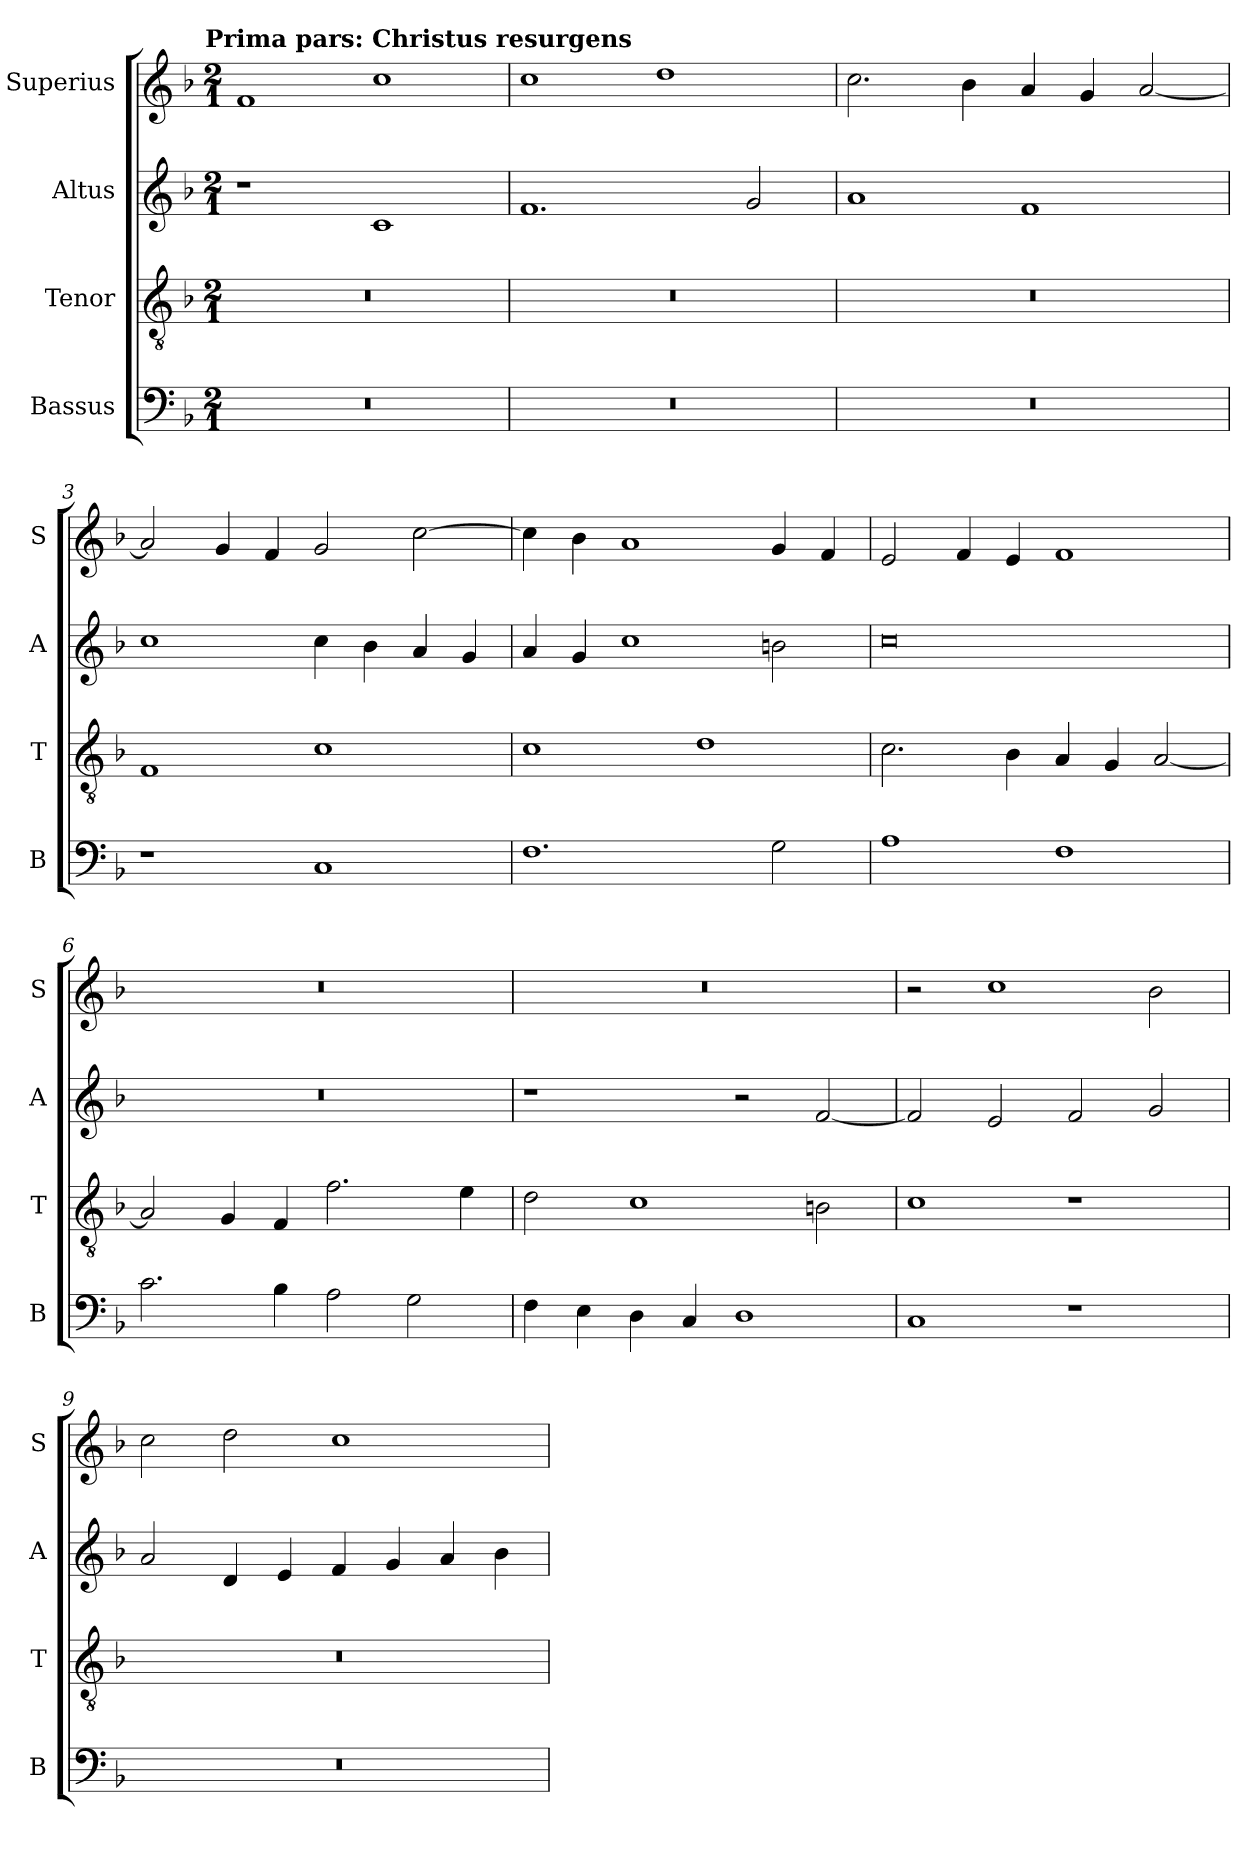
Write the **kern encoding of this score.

**kern	**kern	**kern	**kern
*part4	*part3	*part2	*part1
*staff4	*staff3	*staff2	*staff1
*I"Bassus	*I"Tenor	*I"Altus	*I"Superius
*I'B	*I'T	*I'A	*I'S
*clefF4	*clefGv2	*clefG2	*clefG2
*k[b-]	*k[b-]	*k[b-]	*k[b-]
*F:	*F:	*F:	*F:
!!LO:TX:omd:t=Prima pars&colon; Christus resurgens
*M2/1	*M2/1	*M2/1	*M2/1
=	=	=	=
0r	0r	1r	1f
.	.	1c	1cc
=1	=1	=1	=1
0r	0r	1.f	1cc
.	.	.	1dd
.	.	2g	.
=2	=2	=2	=2
0r	0r	1a	2.cc
.	.	.	4b-
.	.	1f	4a
.	.	.	4g
.	.	.	[2a
=3	=3	=3	=3
1r	1F	1cc	2a]
.	.	.	4g
.	.	.	4f
1C	1c	4cc	2g
.	.	4b-	.
.	.	4a	[2cc
.	.	4g	.
=4	=4	=4	=4
1.F	1c	4a	4cc]
.	.	4g	4b-
.	.	1cc	1a
.	1d	.	.
2G	.	2bn	4g
.	.	.	4f
=5	=5	=5	=5
1A	2.c	0cc	2e
.	.	.	4f
.	4B-	.	4e
1F	4A	.	1f
.	4G	.	.
.	[2A	.	.
=6	=6	=6	=6
2.c	2A]	0r	0r
.	4G	.	.
4B-	4F	.	.
2A	2.f	.	.
2G	.	.	.
.	4e	.	.
=7	=7	=7	=7
4F	2d	1r	0r
4E	.	.	.
4D	1c	.	.
4C	.	.	.
1D	.	2r	.
.	2Bn	[2f	.
=8	=8	=8	=8
1C	1c	2f]	2r
.	.	2e	1cc
1r	1r	2f	.
.	.	2g	2b-
=9	=9	=9	=9
0r	0r	2a	2cc
.	.	4d	2dd
.	.	4e	.
.	.	4f	1cc
.	.	4g	.
.	.	4a	.
.	.	4b-	.
=	=	=	=
*-	*-	*-	*-
